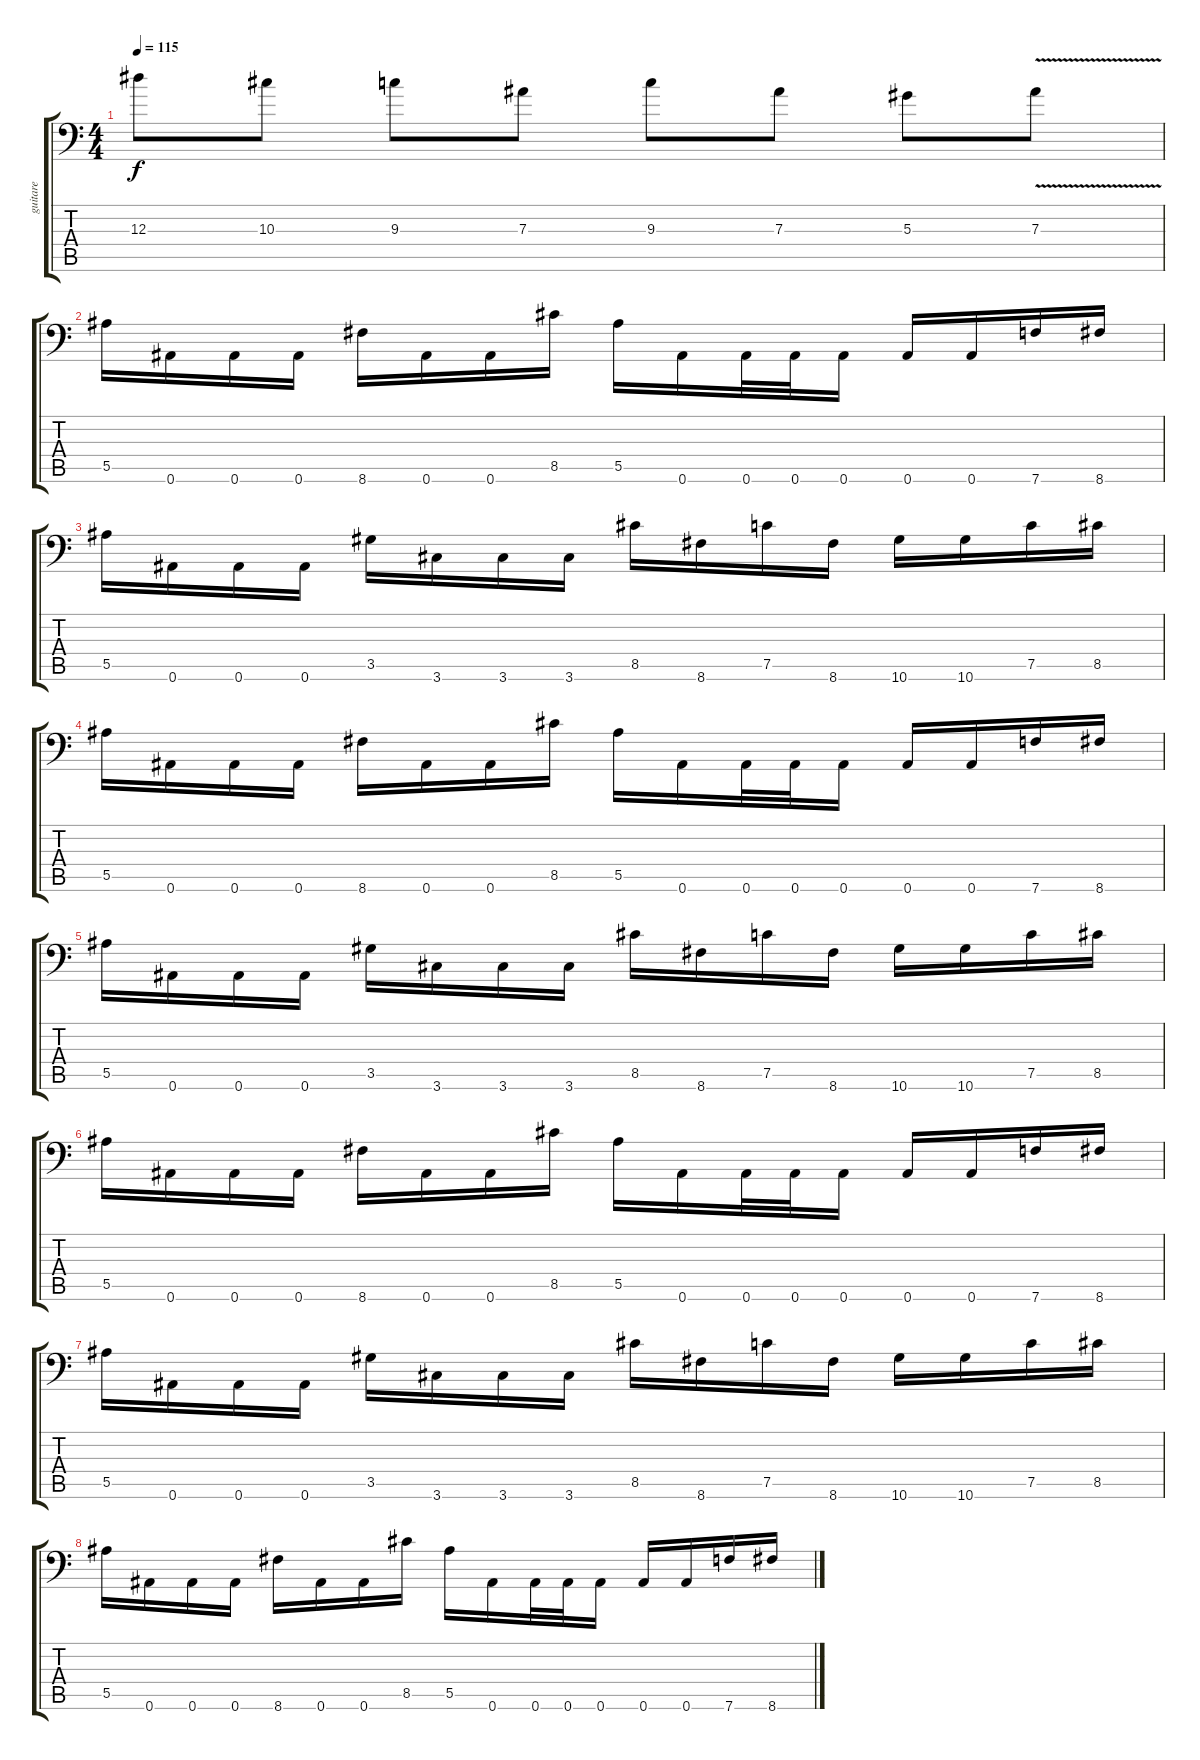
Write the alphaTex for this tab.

\track ("guitare" "guitare") {instrument overdrivenguitar}
\staff {score tabs}
\tuning (C4 G3 Eb3 Bb2 F2 Bb1) {hide}
\ts (4 4)
\tempo 115
\clef f4
\ks c
12.3.8{dy f} 10.3.8 9.3.8 7.3.8 9.3.8 7.3.8 5.3.8 7.3{v}.8 |
5.5.16 0.6.16 0.6.16 0.6.16 8.6.16 0.6.16 0.6.16 8.5.16 5.5.16 0.6.16 0.6.32 0.6.32 0.6.16 0.6.16 0.6.16 7.6.16 8.6.16 |
5.5.16 0.6.16 0.6.16 0.6.16 3.5.16 3.6.16 3.6.16 3.6.16 8.5.16 8.6.16 7.5.16 8.6.16 10.6.16 10.6.16 7.5.16 8.5.16 |
5.5.16 0.6.16 0.6.16 0.6.16 8.6.16 0.6.16 0.6.16 8.5.16 5.5.16 0.6.16 0.6.32 0.6.32 0.6.16 0.6.16 0.6.16 7.6.16 8.6.16 |
5.5.16 0.6.16 0.6.16 0.6.16 3.5.16 3.6.16 3.6.16 3.6.16 8.5.16 8.6.16 7.5.16 8.6.16 10.6.16 10.6.16 7.5.16 8.5.16 |
5.5.16 0.6.16 0.6.16 0.6.16 8.6.16 0.6.16 0.6.16 8.5.16 5.5.16 0.6.16 0.6.32 0.6.32 0.6.16 0.6.16 0.6.16 7.6.16 8.6.16 |
5.5.16 0.6.16 0.6.16 0.6.16 3.5.16 3.6.16 3.6.16 3.6.16 8.5.16 8.6.16 7.5.16 8.6.16 10.6.16 10.6.16 7.5.16 8.5.16 |
5.5.16 0.6.16 0.6.16 0.6.16 8.6.16 0.6.16 0.6.16 8.5.16 5.5.16 0.6.16 0.6.32 0.6.32 0.6.16 0.6.16 0.6.16 7.6.16 8.6.16
